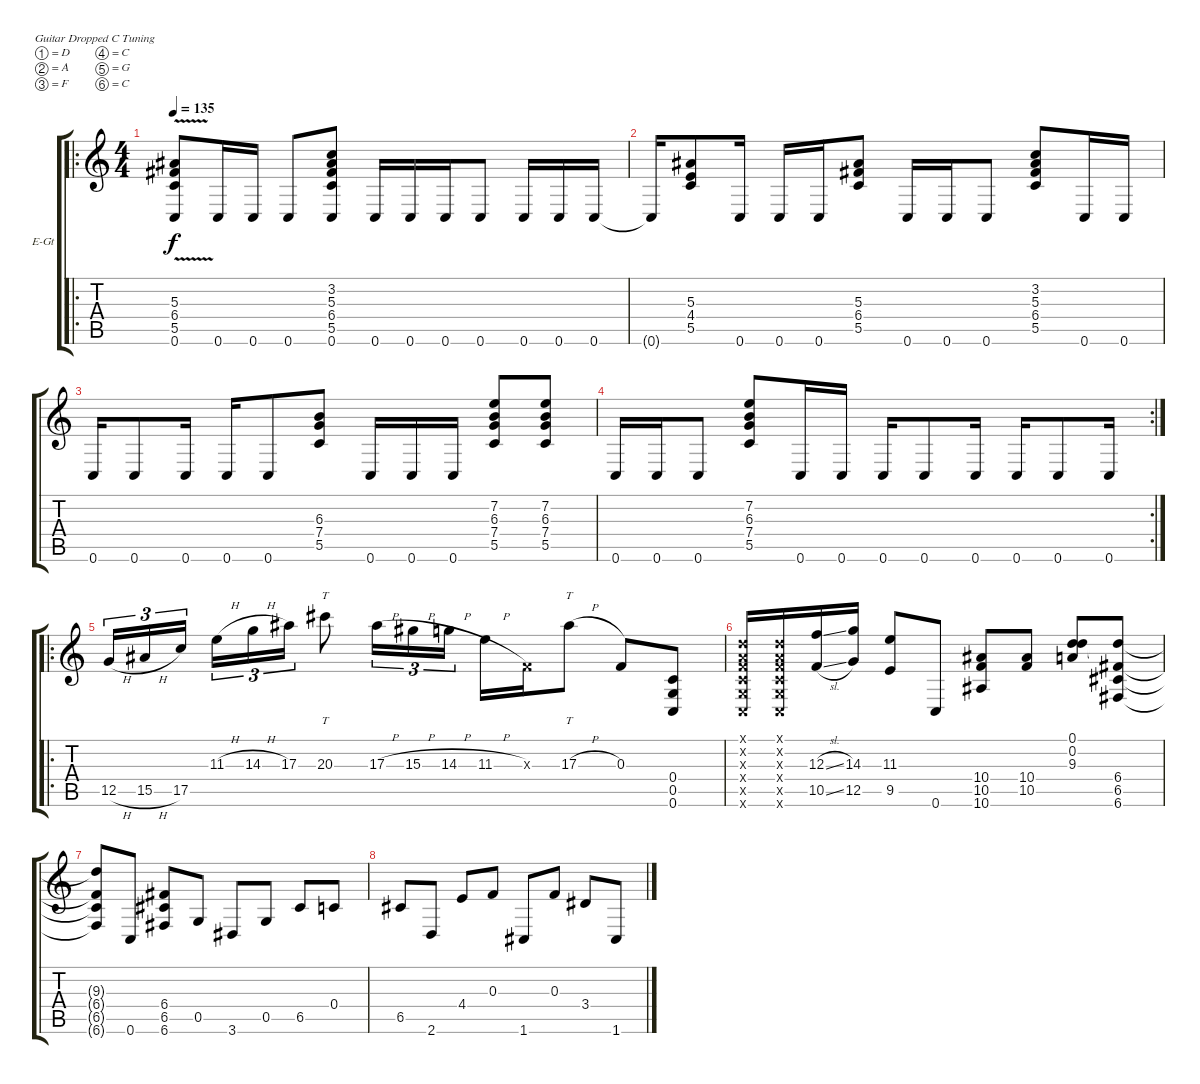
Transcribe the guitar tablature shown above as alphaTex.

\bracketExtendMode groupsimilarinstruments
\firstSystemTrackNameOrientation horizontal
\otherSystemsTrackNameOrientation horizontal
\track ("Track 1" "E-Gt") {instrument distortionguitar}
\staff {score tabs}
\tuning (D4 A3 F3 C3 G2 C2)
\ro
\ts (4 4)
\tempo 135
\clef g2
\ks c
(5.3{v} 6.4 5.5 0.6).8{dy f} 0.6.16 0.6.16 0.6.8 (3.2 5.3 6.4 5.5 0.6).8 0.6.16 0.6.16 0.6.16 0.6.8 0.6.16 0.6.16 0.6.16 |
0.6{t}.16 (5.3 4.4 5.5).8 0.6.16 0.6.16 0.6.16 (5.3 6.4 5.5).8 0.6.16 0.6.16 0.6.8 (3.2 5.3 6.4 5.5).8 0.6.16 0.6.16 |
0.6.16 0.6.8 0.6.16 0.6.16 0.6.8 (6.3 7.4 5.5).8 0.6.16 0.6.16 0.6.16 (7.2 6.3 7.4 5.5).8 (7.2 6.3 7.4 5.5).8 |
\rc 2
0.6.16 0.6.16 0.6.8 (7.2 6.3 7.4 5.5).8 0.6.16 0.6.16 0.6.16 0.6.8 0.6.16 0.6.16 0.6.8 0.6.16 |
\ro
12.5{h}.16{tu (3 2)} 15.5{h}.16{tu (3 2)} 17.5.16{tu (3 2)} 11.3{h}.16{tu (3 2)} 14.3{h}.16{tu (3 2)} 17.3.16{tu (3 2)} 20.3.8{tt} 17.3{h}.16{tu (3 2)} 15.3{h}.16{tu (3 2)} 14.3{h}.16{tu (3 2)} 11.3{h}.16 0.3{x}.16 17.3{h}.8{tt} 0.3.8 (0.4 0.5 0.6).8 |
(0.1{x} 0.2{x} 0.3{x} 0.4{x} 0.5{x} 0.6{x}).16 (0.1{x} 0.2{x} 0.3{x} 0.4{x} 0.5{x} 0.6{x}).16 (12.3{sl} 10.5{sl}).16 (14.3 12.5).16 (11.3 9.5).8 0.6.8 (10.4 10.5 10.6).8 (10.4 10.5).8 (0.1 0.2 9.3).8 (6.4 6.5 6.6 9.3{t}).8 |
(9.3{t} 6.4{t} 6.5{t} 6.6{t}).8 0.6.8 (6.4 6.5 6.6).8 0.5.8 3.6.8 0.5.8 6.5.8 0.4.8 |
6.5.8 2.6.8 4.4.8 0.3.8 1.6.8 0.3.8 3.4.8 1.6.8
